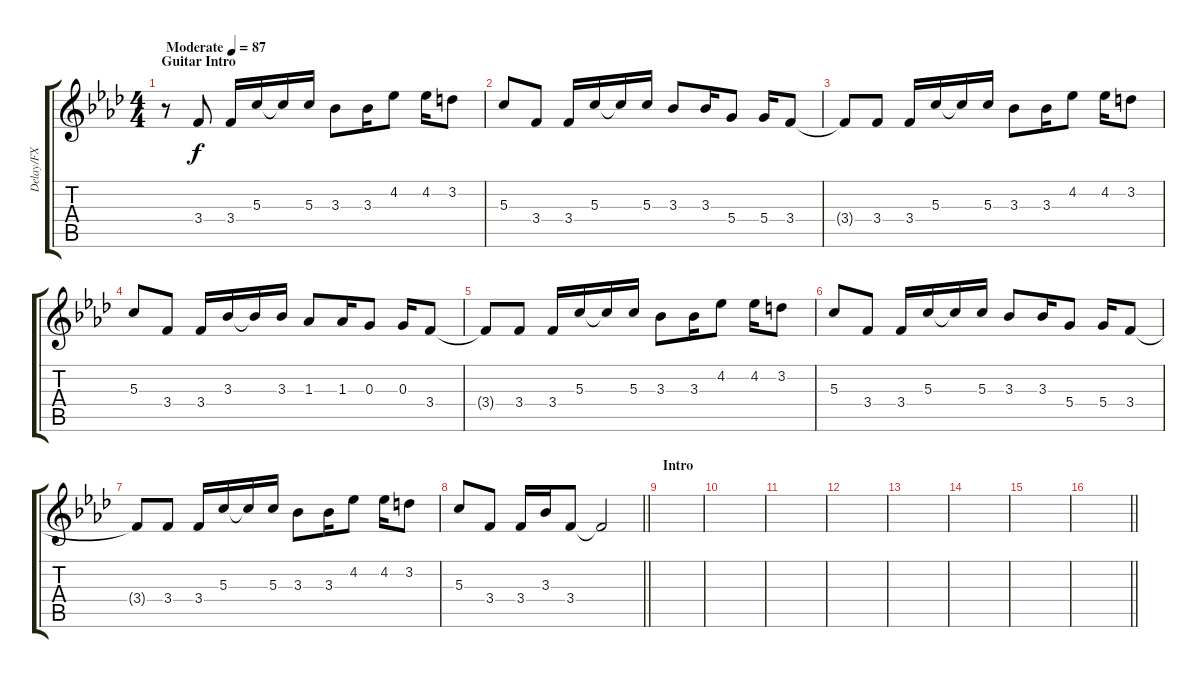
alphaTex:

\track ("Delay/FX" "Delay/FX") {instrument electricguitarjazz}
\staff {score tabs}
\tuning (E4 B3 G3 D3 A2 E2) {hide}
\ts (4 4)
\section ("" "Guitar Intro")
\tempo (87 "Moderate")
\clef g2
\ks fminor
r.8{dy f instrument electricguitarjazz} 3.4.8 3.4.16 5.3.16 5.3{t}.16 5.3.16 3.3.8 3.3.16 4.2.8 4.2.16 3.2.8 |
5.3.8 3.4.8 3.4.16 5.3.16 5.3{t}.16 5.3.16 3.3.8 3.3.16 5.4.8 5.4.16 3.4.8 |
3.4{t}.8 3.4.8 3.4.16 5.3.16 5.3{t}.16 5.3.16 3.3.8 3.3.16 4.2.8 4.2.16 3.2.8 |
5.3.8 3.4.8 3.4.16 3.3.16 3.3{t}.16 3.3.16 1.3.8 1.3.16 0.3.8 0.3.16 3.4.8 |
3.4{t}.8 3.4.8 3.4.16 5.3.16 5.3{t}.16 5.3.16 3.3.8 3.3.16 4.2.8 4.2.16 3.2.8 |
5.3.8 3.4.8 3.4.16 5.3.16 5.3{t}.16 5.3.16 3.3.8 3.3.16 5.4.8 5.4.16 3.4.8 |
3.4{t}.8 3.4.8 3.4.16 5.3.16 5.3{t}.16 5.3.16 3.3.8 3.3.16 4.2.8 4.2.16 3.2.8 |
\barLineRight lightlight
5.3.8 3.4.8 3.4.16 3.3.16 3.4.8 3.4{t}.2 |
\section ("" "Intro")
|
|
|
|
|
|
|
\barLineRight lightlight
